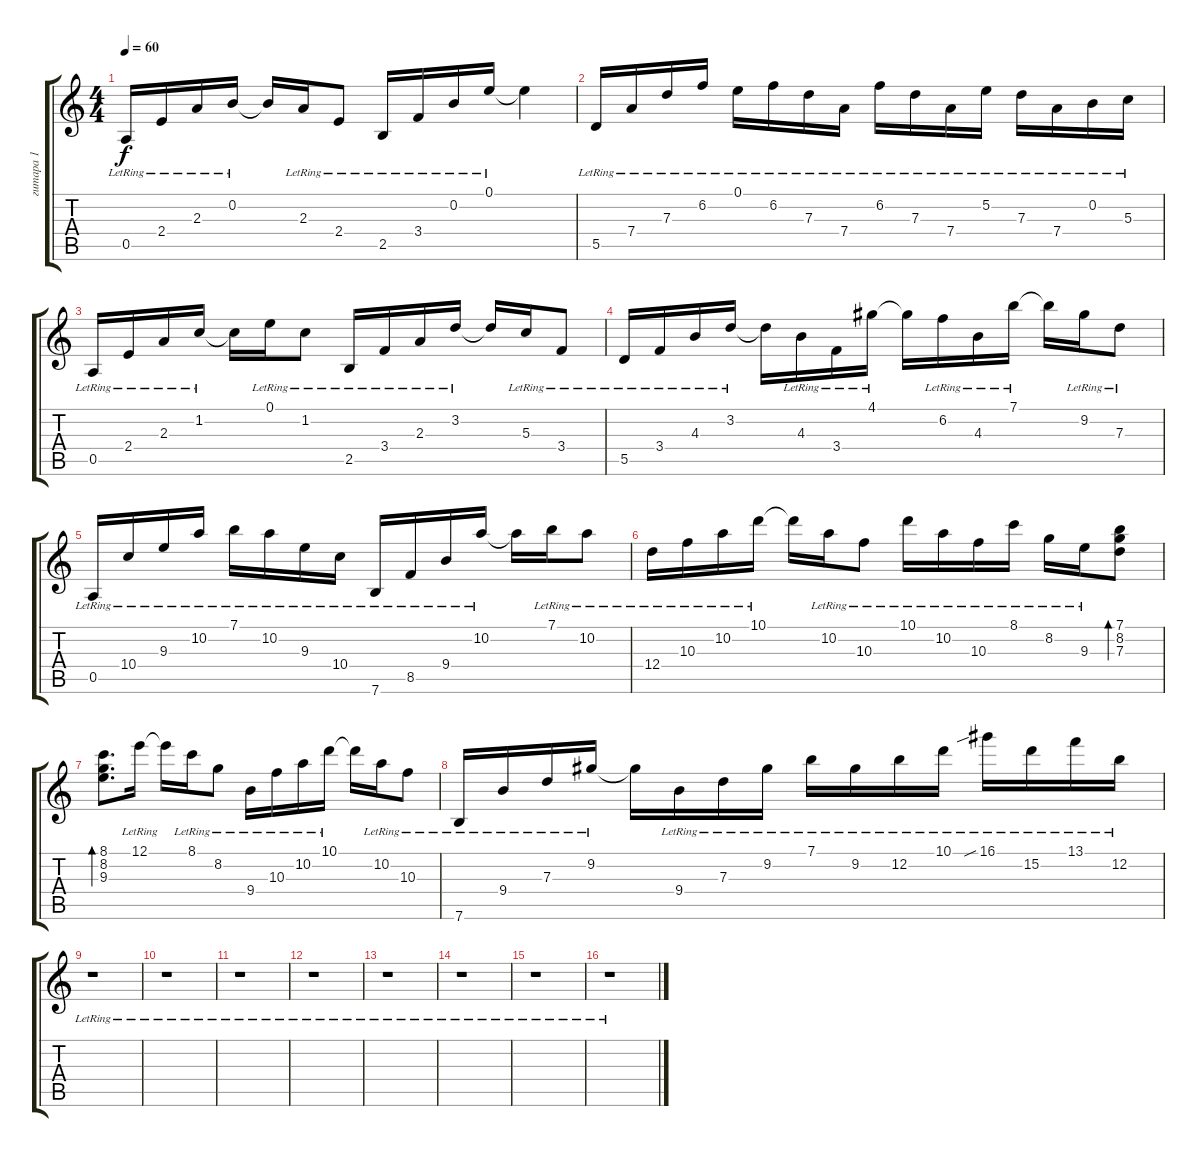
\track ("гитара 1" "гитара 1") {instrument acousticguitarnylon}
\staff {score tabs}
\tuning (E4 B3 G3 D3 A2 E2) {hide}
\ts (4 4)
\tempo 60
\clef g2
\ks c
0.5{lr}.16{dy f} 2.4{lr}.16 2.3{lr}.16 0.2{lr}.16 0.2{t}.16 2.3{lr}.16 2.4{lr}.8 2.5{lr}.16 3.4{lr}.16 0.2{lr}.16 0.1{lr}.16 0.1{t}.4 |
5.5{lr}.16 7.4{lr}.16 7.3{lr}.16 6.2{lr}.16 0.1{lr}.16 6.2{lr}.16 7.3{lr}.16 7.4{lr}.16 6.2{lr}.16 7.3{lr}.16 7.4{lr}.16 5.2{lr}.16 7.3{lr}.16 7.4{lr}.16 0.2{lr}.16 5.3{lr}.16 |
0.5{lr}.16 2.4{lr}.16 2.3{lr}.16 1.2{lr}.16 1.2{t}.16 0.1{lr}.16 1.2{lr}.8 2.5{lr}.16 3.4{lr}.16 2.3{lr}.16 3.2{lr}.16 3.2{t}.16 5.3{lr}.16 3.4{lr}.8 |
5.5{lr}.16 3.4{lr}.16 4.3{lr}.16 3.2{lr}.16 3.2{t}.16 4.3{lr}.16 3.4{lr}.16 4.1{lr}.16 4.1{t}.16 6.2{lr}.16 4.3{lr}.16 7.1{lr}.16 7.1{t}.16 9.2{lr}.16 7.3{lr}.8 |
0.5{lr}.16 10.4{lr}.16 9.3{lr}.16 10.2{lr}.16 7.1{lr}.16 10.2{lr}.16 9.3{lr}.16 10.4{lr}.16 7.6{lr}.16 8.5{lr}.16 9.4{lr}.16 10.2{lr}.16 10.2{t}.16 7.1{lr}.16 10.2{lr}.8 |
12.4{lr}.16 10.3{lr}.16 10.2{lr}.16 10.1{lr}.16 10.1{t}.16 10.2{lr}.16 10.3{lr}.8 10.1{lr}.16 10.2{lr}.16 10.3{lr}.16 8.1{lr}.16 8.2{lr}.16 9.3{lr}.16 (7.1 8.2 7.3).8{bd 30} |
(8.1 8.2 9.3).8{d bd 30} 12.1{lr}.16 12.1{t}.16 8.1{lr}.16 8.2{lr}.8 9.4{lr}.16 10.3{lr}.16 10.2{lr}.16 10.1{lr}.16 10.1{t}.16 10.2{lr}.16 10.3{lr}.8 |
7.6{lr}.16 9.4{lr}.16 7.3{lr}.16 9.2{lr}.16 9.2{t}.16 9.4{lr}.16 7.3{lr}.16 9.2{lr}.16 7.1{lr}.16 9.2{lr}.16 12.2{lr}.16 10.1{lr}.16 16.1{sib lr}.16 15.2{lr}.16 13.1{lr}.16 12.2{lr}.16 |
r.1 |
r.1 |
r.1 |
r.1 |
r.1 |
r.1 |
r.1 |
r.1
